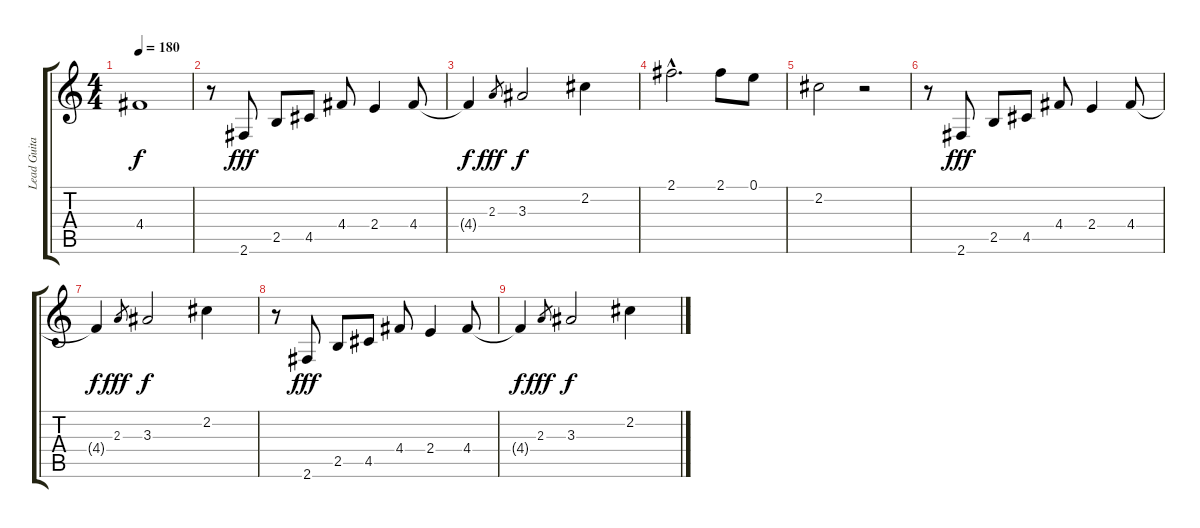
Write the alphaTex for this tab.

\track ("Lead Guitar" "Lead Guita") {instrument acousticguitarsteel}
\staff {score tabs}
\tuning (E4 B3 G3 D3 A2 E2) {hide}
\ts (4 4)
\tempo 180
\clef g2
\ks c
4.4{t}.1{dy f} |
r.8 2.6.8{dy fff} 2.5.8 4.5.8 4.4.8 2.4.4 4.4.8 |
4.4{t}.4{dy f} 2.3.8{gr dy fff} 3.3.2{dy f} 2.2.4 |
2.1{hac}.2{d volume 12} 2.1.8 0.1.8 |
2.2.2 r.2 |
r.8{volume 9} 2.6.8{dy fff} 2.5.8 4.5.8 4.4.8 2.4.4 4.4.8 |
4.4{t}.4{dy f volume 6} 2.3.8{gr dy fff} 3.3.2{dy f} 2.2.4 |
r.8{volume 3} 2.6.8{dy fff} 2.5.8 4.5.8 4.4.8{volume 2} 2.4.4 4.4.8{volume 1} |
4.4{t}.4{dy f volume 0} 2.3.8{gr dy fff} 3.3.2{dy f} 2.2.4
